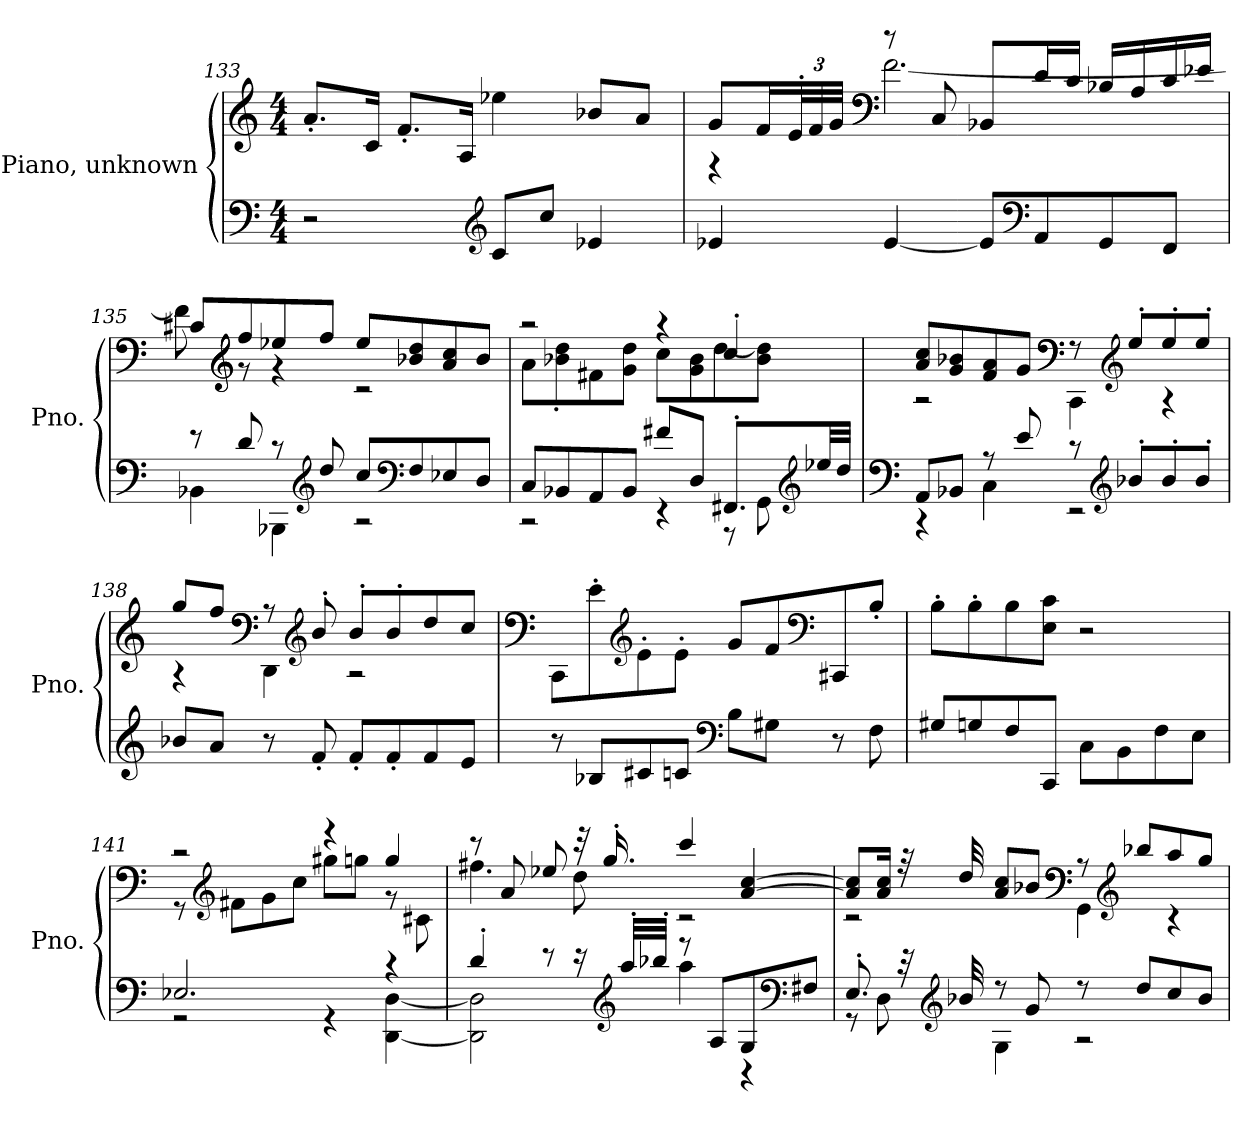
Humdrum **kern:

**kern	**kern
*part1	*part1
*staff2	*staff1
*I"Piano, unknown	*
*I'Pno.	*
*clefF4	*clefG2
*k[]	*k[]
*M4/4	*M4/4
=133	=133
2r	8.a'/L
.	16c/Jk
.	8.f'/L
.	16A/Jk
*clefG2	*
8c/L	4ee-X\
8cc/J	.
4e-X/	8b-X/L
.	8a/J
!!LO:LB:g=z
=134	=134
*	*^
4e-X/	8g/L	4r
.	16f/L	.
*	*Xbrackettup	*
.	48e'/L	.
.	48f/	.
.	48g/JJJ	.
*	*clefF4	*
[4e-/	8r	[2.f\
.	8C/	.
8e-/L]	8BB-X/L	.
*clefF4	*	*
8AA/	16d/L	.
.	16c/JJ	.
8GG/	16B-X/LL	.
.	16A/	.
8FF/J	16c/	.
.	16e-X/JJ	.
=135	=135	=135
*^	*	*
8r	4BB-X\	8c#X/L	8f\]
*	*	*clefG2	*
8d/	.	8ff/	8r
8r	4BBB-X\	8ee-X/	4r
*clefG2	*	*	*
8dd/	.	8ff/J	.
8cc/L	2r	8ee-/L	2r
*clefF4	*	*	*
8F/	.	8b-X/ 8dd/	.
8E-X/	.	8a/ 8cc/	.
8D/J	.	8b-/J	.
!!LO:LB:g=z	!!
=136	=136	=136	=136
8C/L	2r	2r	8a\L
8BB-X/	.	.	8b-X\' 8dd\'
8AA/	.	.	8f#X\
8BB-/J	.	.	8g\ 8dd\J
8f#X/L	4r	4r	8cc\L
8D/J	.	.	8g\ 8b-\
8.FF#X'/L	8r	4cc'/	[8dd\
.	8GG\	.	8b-\ 8dd\]J
*clefG2	*	*	*
32ee-X/LL	.	.	.
32dd/JJJ	.	.	.
=137	=137	=137	=137
*clefF4	*	*	*
8AA/L	4r	8a/ 8cc/L	2r
8BB-X/J	.	8g/ 8b-X/	.
8r	4C\	8f/ 8a/	.
8e/	.	8g/J	.
*	*	*clefF4	*
8r	2r	8r	4CC\
*clefG2	*	*clefG2	*
8b-X'/L	.	8ee'/L	.
8b-'/	.	8ee'/	4r
8b-'/J	.	8ee'/J	.
*v	*v	*	*
=138	=138	=138
8b-X/L	8gg/L	4r
8a/J	8ff/J	.
*	*clefF4	*
8r	8r	4DD\
*	*clefG2	*
8f'/	8b'/	.
8f'/L	8b'/L	2r
8f'/	8b'/	.
8f/	8dd/	.
8e/J	8cc/J	.
*	*v	*v
!!LO:LB:g=z
=139	=139
*	*clefF4
8r	8CC\L
8B-X/L	8e'\
*	*clefG2
8c#X/	8e'\
8cn/J	8e'\J
*clefF4	*
8B-\L	8g/L
8G#X\J	8f/
*	*clefF4
8r	8CC#X/
8F\	8B'/J
=140	=140
8G#X/L	8B'\L
8Gn/	8B'\
8F/	8B\
8CC/J	8E\ 8c\J
8C\L	2r
8BB\	.
8F\	.
8E\J	.
=141	=141
*^	*^
2.E-X/	2r	2r	8r
*	*	*clefG2	*
.	.	.	8f#X\L
.	.	.	8g\
.	.	.	8cc\J
.	4r	4r	8gg#X\L
.	.	.	8ggn\J
4r	[4DD\ [4D\	4gg/	8r
.	.	.	8c#X\
!!LO:LB:g=z	!!
=142	=142	=142	=142
4d'/	2DD\] 2D\]	8r	4.ff#X\
.	.	8a/	.
8r	.	8ee-X/	.
16r	.	32r	8dd\
.	.	16.gg'/	.
*clefG2	*	*	*
32aa'/LLL	.	.	.
32bb-X'/JJJ	.	.	.
8r	4aa\	4ccc/	2r
8A/L	.	.	.
8G/	4r	[4a/ [4cc/	.
*clefF4	*	*	*
8F#X/J	.	.	.
=143	=143	=143	=143
8.E'/	8r	8a/] 8cc/]L	2r
.	8D\	16a/ 16cc/Jk	.
32r	.	32r	.
*clefG2	*	*	*
32b-X/	.	32dd/	.
8r	4G\	8a/ 8cc/L	.
8g/	.	8b-X/J	.
*	*	*clefF4	*
8r	2r	8r	4GG\
*	*	*clefG2	*
8dd/L	.	8bb-X/L	.
8cc/	.	8aa/	4r
8b-/J	.	8gg/J	.
*v	*v	*	*
*	*v	*v
=	=
*-	*-
